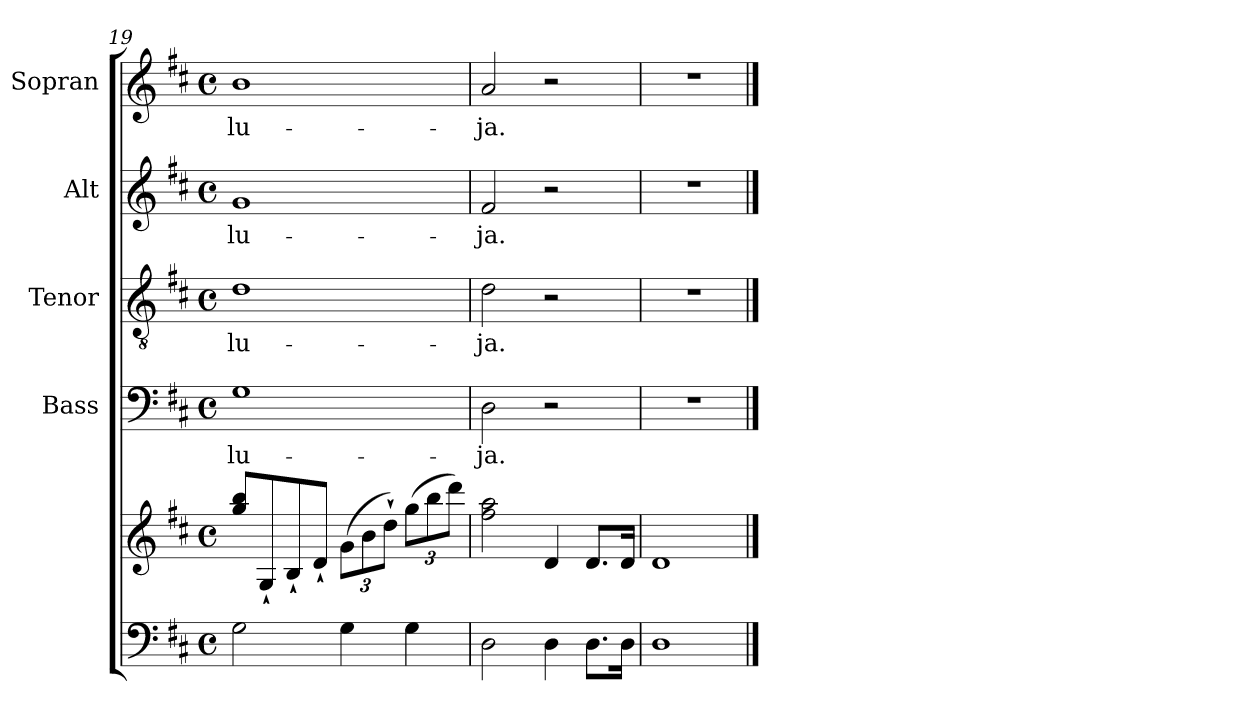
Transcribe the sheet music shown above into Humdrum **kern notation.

**kern	**kern	**kern	**text	**kern	**text	**kern	**text	**kern	**text
*part5	*part5	*part4	*part4	*part3	*part3	*part2	*part2	*part1	*part1
*staff6	*staff5	*staff4	*staff4	*staff3	*staff3	*staff2	*staff2	*staff1	*staff1
*	*	*I"Bass	*	*I"Tenor	*	*I"Alt	*	*I"Sopran	*
*	*	*I'B.	*	*I'T.	*	*I'A.	*	*I'S.	*
*clefF4	*clefG2	*clefF4	*	*clefGv2	*	*clefG2	*	*clefG2	*
*k[f#c#]	*k[f#c#]	*k[f#c#]	*	*k[f#c#]	*	*k[f#c#]	*	*k[f#c#]	*
*D:	*D:	*D:	*	*D:	*	*D:	*	*D:	*
*M4/4	*M4/4	*M4/4	*	*M4/4	*	*M4/4	*	*M4/4	*
*met(c)	*met(c)	*met(c)	*	*met(c)	*	*met(c)	*	*met(c)	*
=19	=19	=19	=19	=19	=19	=19	=19	=19	=19
!	!	!	!LO:LY:b	!	!LO:LY:b	!	!LO:LY:b	!	!LO:LY:b
2G\	8gg/ 8bb/L	1G	-lu-	1d	-lu-	1g	-lu-	1b	-lu-
.	8G`</	.	.	.	.	.	.	.	.
.	8B`</	.	.	.	.	.	.	.	.
.	8d`</J	.	.	.	.	.	.	.	.
4G\	(>12g\L	.	.	.	.	.	.	.	.
.	12b\	.	.	.	.	.	.	.	.
.	12dd`>\J)	.	.	.	.	.	.	.	.
4G\	(>12gg\L	.	.	.	.	.	.	.	.
.	12bb\	.	.	.	.	.	.	.	.
.	12ddd\J)	.	.	.	.	.	.	.	.
=20	=20	=20	=20	=20	=20	=20	=20	=20	=20
!	!	!	!LO:LY:b	!	!LO:LY:b	!	!LO:LY:b	!	!LO:LY:b
2D\	2ff#\ 2aa\	2D\	-ja.	2d\	-ja.	2f#/	-ja.	2a/	-ja.
4D\	4d/	2r	.	2r	.	2r	.	2r	.
8.D\L	8.d/L	.	.	.	.	.	.	.	.
16D\Jk	16d/Jk	.	.	.	.	.	.	.	.
=21	=21	=21	=21	=21	=21	=21	=21	=21	=21
1D	1d	1r	.	1r	.	1r	.	1r	.
==	==	==	==	==	==	==	==	==	==
*-	*-	*-	*-	*-	*-	*-	*-	*-	*-
